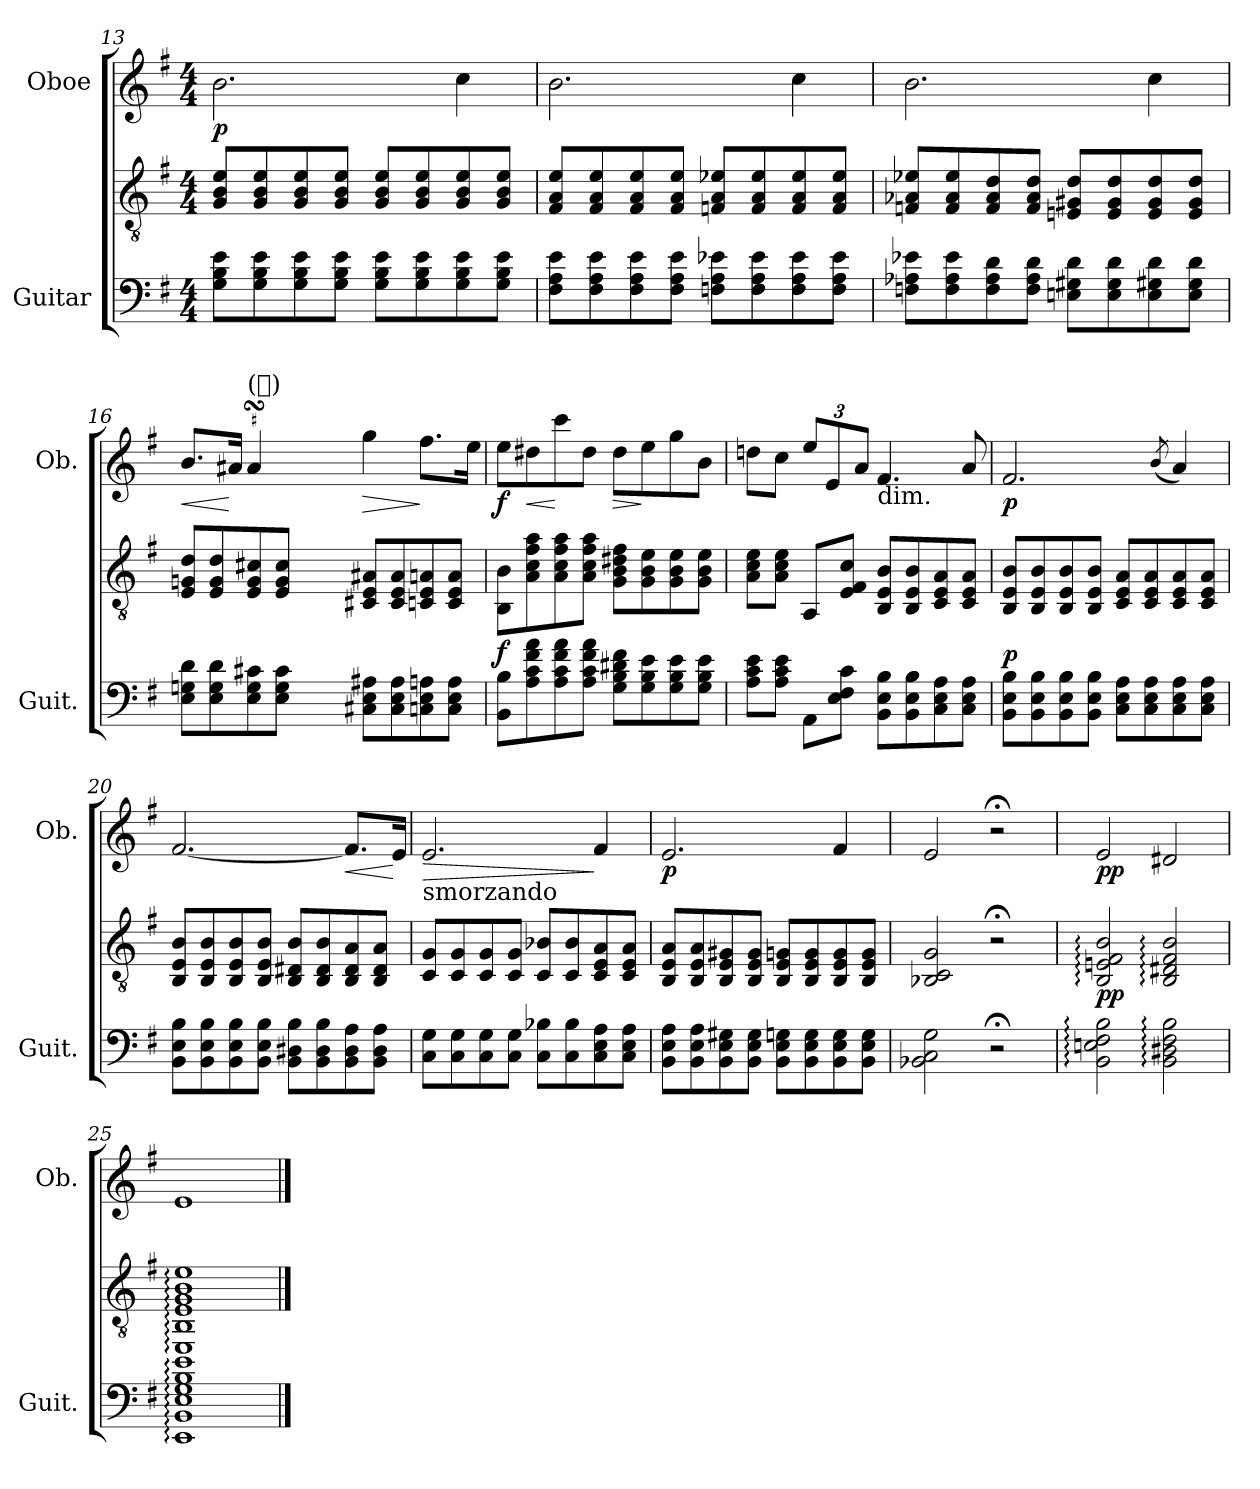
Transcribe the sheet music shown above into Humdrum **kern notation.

**kern	**kern	**dynam	**kern	**dynam
*part2	*part2	*part2	*part1	*part1
*staff3	*staff2	*staff2/3	*staff1	*staff1
*I"Guitar	*	*	*I"Oboe	*
*I'Guit.	*	*	*I'Ob.	*
!!LO:PB:g=z
*	*clefGv2	*	*clefG2	*
*k[f#]	*k[f#]	*	*k[f#]	*
*M4/4	*M4/4	*	*M4/4	*
=13	=13	=13	=13	=13
!	!	!	!	!LO:DY:b
8G\ 8B\ 8e\L	8G/ 8B/ 8e/L	.	2.b\	p
8G\ 8B\ 8e\	8G/ 8B/ 8e/	.	.	.
8G\ 8B\ 8e\	8G/ 8B/ 8e/	.	.	.
8G\ 8B\ 8e\J	8G/ 8B/ 8e/J	.	.	.
8G\ 8B\ 8e\L	8G/ 8B/ 8e/L	.	.	.
8G\ 8B\ 8e\	8G/ 8B/ 8e/	.	.	.
8G\ 8B\ 8e\	8G/ 8B/ 8e/	.	4cc\	.
8G\ 8B\ 8e\J	8G/ 8B/ 8e/J	.	.	.
=14	=14	=14	=14	=14
8F#i\ 8Ai\ 8e\L	8F#i/ 8Ai/ 8e/L	.	2.b\	.
8F#\ 8A\ 8e\	8F#/ 8A/ 8e/	.	.	.
8F#\ 8A\ 8e\	8F#/ 8A/ 8e/	.	.	.
8F#\ 8A\ 8e\J	8F#/ 8A/ 8e/J	.	.	.
8F\ 8A\ 8e-Xi\L	8Fni/ 8A/ 8e-Xi/L	.	.	.
8F\ 8A\ 8e-\	8F/ 8A/ 8e-/	.	.	.
8F\ 8A\ 8e-\	8F/ 8A/ 8e-/	.	4cc\	.
8F\ 8A\ 8e-\J	8F/ 8A/ 8e-/J	.	.	.
=15	=15	=15	=15	=15
8Fn\ 8A-X\ 8e-X\L	8Fn/ 8A-Xi/ 8e-X/L	.	2.b\	.
8F\ 8A-\ 8e-\	8F/ 8A-/ 8e-/	.	.	.
8F\ 8A-\ 8d\	8F/ 8A-/ 8di/	.	.	.
8F\ 8A-\ 8d\J	8F/ 8A-/ 8d/J	.	.	.
8En\ 8G#\ 8di\L	8Eni/ 8G#Xi/ 8d/L	.	.	.
8E\ 8G#\ 8d\	8E/ 8G#/ 8d/	.	.	.
8E\ 8G#Xi\ 8d\	8E/ 8G#/ 8d/	.	4cc\	.
8E\ 8G#\ 8d\J	8E/ 8G#/ 8d/J	.	.	.
=16	=16	=16	=16	=16
!	!	!	!	!LO:HP:b
*	*	*	*^	*
8E\ 8Gn\ 8d\L	8E/ 8Gni/ 8d/L	.	8.b/L	4.ryy	<
8E\ 8G\ 8d\	8E/ 8G/ 8d/	.	.	.	.
.	.	.	16a#X/Jk	.	[
!	!	!	!LO:TX:a:t=(𝄪)	!	!
8E\ 8G\ 8c#\	8E/ 8G/ 8c#Xi/	.	4a#sSsS/	.	.
8E\ 8G\ 8c#\J	8E/ 8G/ 8c#/J	.	.	32byy	.
.	.	.	.	32a#yy	.
.	.	.	.	32g##Xyy	.
.	.	.	.	32a#yy	.
!	!	!	!	!	!LO:HP:b
8C#\ 8E\ 8A#\L	8C#X/ 8E/ 8A#X/L	.	4gg\	2ryy	>
8C#\ 8E\ 8A#\	8C#/ 8E/ 8A#/	.	.	.	.
8C\ 8E\ 8A\	8Cni/ 8E/ 8Ani/	.	8.ff#\L	.	]
8C\ 8E\ 8A\J	8C/ 8E/ 8A/J	.	.	.	.
.	.	.	16ee\Jk	.	.
*	*	*	*v	*v	*
!!LO:LB:g=z
=17	=17	=17	=17	=17
!	!	!LO:DY:a=2	!	!LO:DY:b
8BB\ 8B\L	8BB\ 8B\L	f	8ee\L	f
!	!	!	!	!LO:HP:b
8A\ 8c\ 8f#\ 8a\	8A\ 8c\ 8f#\ 8a\	.	8dd#X\	<
8A\ 8c\ 8f#\ 8a\	8A\ 8c\ 8f#\ 8a\	.	8ccc\	[
8A\ 8c\ 8f#\ 8a\J	8A\ 8c\ 8f#\ 8a\J	.	8dd#\J	.
!	!	!	!	!LO:HP:b
8G\ 8B\ 8d#\ 8f#\L	8G\ 8B\ 8d#X\ 8f#\L	.	8dd#\L	>
8G\ 8B\ 8e\	8G\ 8B\ 8ei\	.	8ee\	]
8G\ 8B\ 8e\	8G\ 8B\ 8e\	.	8gg\	.
8G\ 8B\ 8e\J	8G\ 8B\ 8e\J	.	8b\J	.
=18	=18	=18	=18	=18
8A\ 8c\ 8e\L	8Ai\ 8ci\ 8e\L	.	8ddn\L	.
8A\ 8c\ 8e\J	8A\ 8c\ 8e\J	.	8cc\J	.
*	*	*	*Xbrackettup	*
8AA\L	8AA/L	.	12ee/L	.
.	.	.	12e/	.
8E\ 8F#\ 8c\J	8E/ 8F#/ 8c/J	.	.	.
.	.	.	12a/J	.
!	!	!	!LO:TX:b:t=dim.	!
8BB\ 8E\ 8B\L	8BB/ 8E/ 8B/L	.	4.f#/	.
8BB\ 8E\ 8B\	8BB/ 8E/ 8B/	.	.	.
8C\ 8E\ 8A\	8Ci/ 8E/ 8Ai/	.	.	.
8C\ 8E\ 8A\J	8C/ 8E/ 8A/J	.	8a/	.
=19	=19	=19	=19	=19
!	!	!LO:DY:a=2	!	!LO:DY:b
8BB\ 8E\ 8B\L	8BBi/ 8E/ 8Bi/L	p	2.f#/	p
8BB\ 8E\ 8B\	8BB/ 8E/ 8B/	.	.	.
8BB\ 8E\ 8B\	8BB/ 8E/ 8B/	.	.	.
8BB\ 8E\ 8B\J	8BB/ 8E/ 8B/J	.	.	.
8C\ 8E\ 8A\L	8Ci/ 8E/ 8Ai/L	.	.	.
8C\ 8E\ 8A\	8C/ 8E/ 8A/	.	.	.
.	.	.	(<8qb/	.
8C\ 8E\ 8A\	8C/ 8E/ 8A/	.	4a/)	.
8C\ 8E\ 8A\J	8C/ 8E/ 8A/J	.	.	.
!!LO:LB:g=z
=20	=20	=20	=20	=20
8BB\ 8E\ 8B\L	8BBi/ 8E/ 8Bi/L	.	[2.f#/	.
8BB\ 8E\ 8B\	8BB/ 8E/ 8B/	.	.	.
8BB\ 8E\ 8B\	8BB/ 8E/ 8B/	.	.	.
8BB\ 8E\ 8B\J	8BB/ 8E/ 8B/J	.	.	.
8BB\ 8D#\ 8B\L	8BB/ 8D#Xi/ 8B/L	.	.	.
8BB\ 8D#\ 8B\	8BB/ 8D#/ 8B/	.	.	.
!	!	!	!	!LO:HP:b
8BB\ 8D#\ 8A\	8BB/ 8D#/ 8A/	.	8.f#/L]	<
8BB\ 8D#\ 8A\J	8BB/ 8D#/ 8A/J	.	.	.
.	.	.	16e/Jk	[
=21	=21	=21	=21	=21
!	!	!	!LO:TX:b:t=smorzando	!
!	!	!	!	!LO:HP:b
8C\ 8G\L	8C/ 8G/L	.	2.e/	>
8C\ 8G\	8C/ 8G/	.	.	.
8C\ 8G\	8C/ 8G/	.	.	.
8C\ 8G\J	8C/ 8G/J	.	.	.
8C\ 8B-\L	8C/ 8B-Xi/L	.	.	.
8C\ 8B-\	8C/ 8B-/	.	.	.
8C\ 8E\ 8A\	8C/ 8Ei/ 8Ai/	.	4f#/	]
8C\ 8E\ 8A\J	8C/ 8E/ 8A/J	.	.	.
=22	=22	=22	=22	=22
!	!	!	!	!LO:DY:b
8BB\ 8E\ 8A\L	8BBi/ 8E/ 8A/L	.	2.e/	p
8BB\ 8E\ 8A\	8BB/ 8E/ 8A/	.	.	.
8BB\ 8E\ 8G#\	8BB/ 8E/ 8G#Xi/	.	.	.
8BB\ 8E\ 8G#\J	8BB/ 8E/ 8G#/J	.	.	.
8BB\ 8E\ 8G\L	8BB/ 8E/ 8Gni/L	.	.	.
8BB\ 8E\ 8G\	8BB/ 8E/ 8G/	.	.	.
8BB\ 8E\ 8G\	8BB/ 8E/ 8G/	.	4f#/	.
8BB\ 8E\ 8G\J	8BB/ 8E/ 8G/J	.	.	.
=23	=23	=23	=23	=23
2BB-\ 2C\ 2G\	2BB-Xi/ 2Ci/ 2G/	.	2e/	.
2r;<	2r;<	.	2r;<	.
=24	=24	=24	=24	=24
!	!	!LO:DY:b	!	!LO:DY:b
2BB\: 2En\: 2F#\: 2B\:	2BB/: 2En/: 2F#/: 2B/:	pp	2e/	pp
2BB\: 2D#\: 2F#\: 2B\:	2BB/: 2D#X/: 2F#/: 2B/:	.	2d#X/	.
!!LO:PB:g=z
=25	=25	=25	=25	=25
1EE: 1BB: 1E: 1G: 1B: 1e:	1EE: 1BB: 1E: 1G: 1B: 1e:	.	1e	.
==	==	==	==	==
*-	*-	*-	*-	*-
